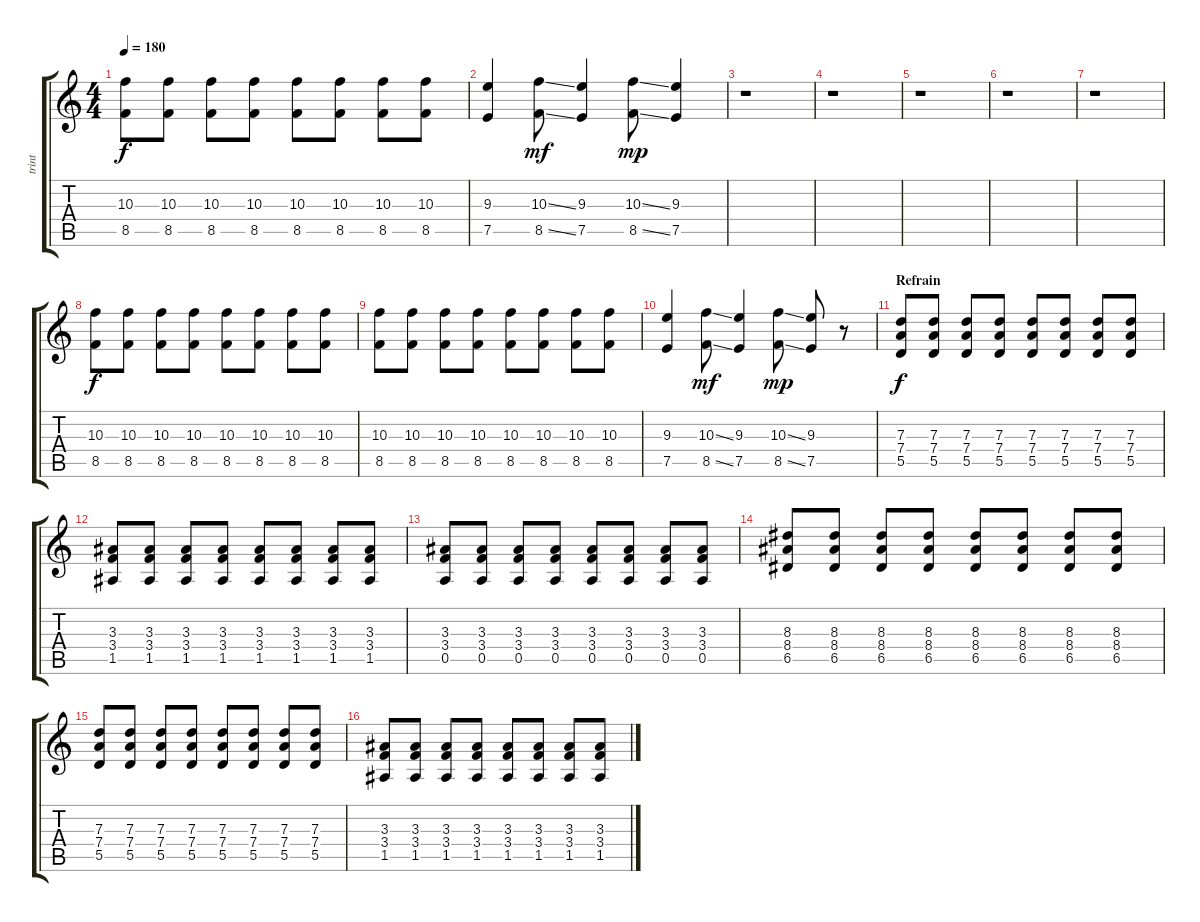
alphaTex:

\track ("trint" "trint") {instrument distortionguitar}
\staff {score tabs}
\tuning (E4 B3 G3 D3 A2 E2) {hide}
\ts (4 4)
\tempo 180
\clef g2
\ks c
(10.3 8.5).8{dy f} (10.3 8.5).8 (10.3 8.5).8 (10.3 8.5).8 (10.3 8.5).8 (10.3 8.5).8 (10.3 8.5).8 (10.3 8.5).8 |
(9.3 7.5).4 (10.3{ss} 8.5{ss}).8{dy mf} (9.3 7.5).4 (10.3{ss} 8.5{ss}).8{dy mp} (9.3 7.5).4 |
r.1 |
r.1 |
r.1 |
r.1 |
r.1 |
(10.3 8.5).8{dy f} (10.3 8.5).8 (10.3 8.5).8 (10.3 8.5).8 (10.3 8.5).8 (10.3 8.5).8 (10.3 8.5).8 (10.3 8.5).8 |
(10.3 8.5).8 (10.3 8.5).8 (10.3 8.5).8 (10.3 8.5).8 (10.3 8.5).8 (10.3 8.5).8 (10.3 8.5).8 (10.3 8.5).8 |
(9.3 7.5).4 (10.3{ss} 8.5{ss}).8{dy mf} (9.3 7.5).4 (10.3{ss} 8.5{ss}).8{dy mp} (9.3 7.5).8 r.8 |
\section ("" "Refrain")
(7.3 7.4 5.5).8{dy f} (7.3 7.4 5.5).8 (7.3 7.4 5.5).8 (7.3 7.4 5.5).8 (7.3 7.4 5.5).8 (7.3 7.4 5.5).8 (7.3 7.4 5.5).8 (7.3 7.4 5.5).8 |
(3.3 3.4 1.5).8 (3.3 3.4 1.5).8 (3.3 3.4 1.5).8 (3.3 3.4 1.5).8 (3.3 3.4 1.5).8 (3.3 3.4 1.5).8 (3.3 3.4 1.5).8 (3.3 3.4 1.5).8 |
(3.3 3.4 0.5).8 (3.3 3.4 0.5).8 (3.3 3.4 0.5).8 (3.3 3.4 0.5).8 (3.3 3.4 0.5).8 (3.3 3.4 0.5).8 (3.3 3.4 0.5).8 (3.3 3.4 0.5).8 |
(8.3 8.4 6.5).8 (8.3 8.4 6.5).8 (8.3 8.4 6.5).8 (8.3 8.4 6.5).8 (8.3 8.4 6.5).8 (8.3 8.4 6.5).8 (8.3 8.4 6.5).8 (8.3 8.4 6.5).8 |
(7.3 7.4 5.5).8 (7.3 7.4 5.5).8 (7.3 7.4 5.5).8 (7.3 7.4 5.5).8 (7.3 7.4 5.5).8 (7.3 7.4 5.5).8 (7.3 7.4 5.5).8 (7.3 7.4 5.5).8 |
(3.3 3.4 1.5).8 (3.3 3.4 1.5).8 (3.3 3.4 1.5).8 (3.3 3.4 1.5).8 (3.3 3.4 1.5).8 (3.3 3.4 1.5).8 (3.3 3.4 1.5).8 (3.3 3.4 1.5).8
